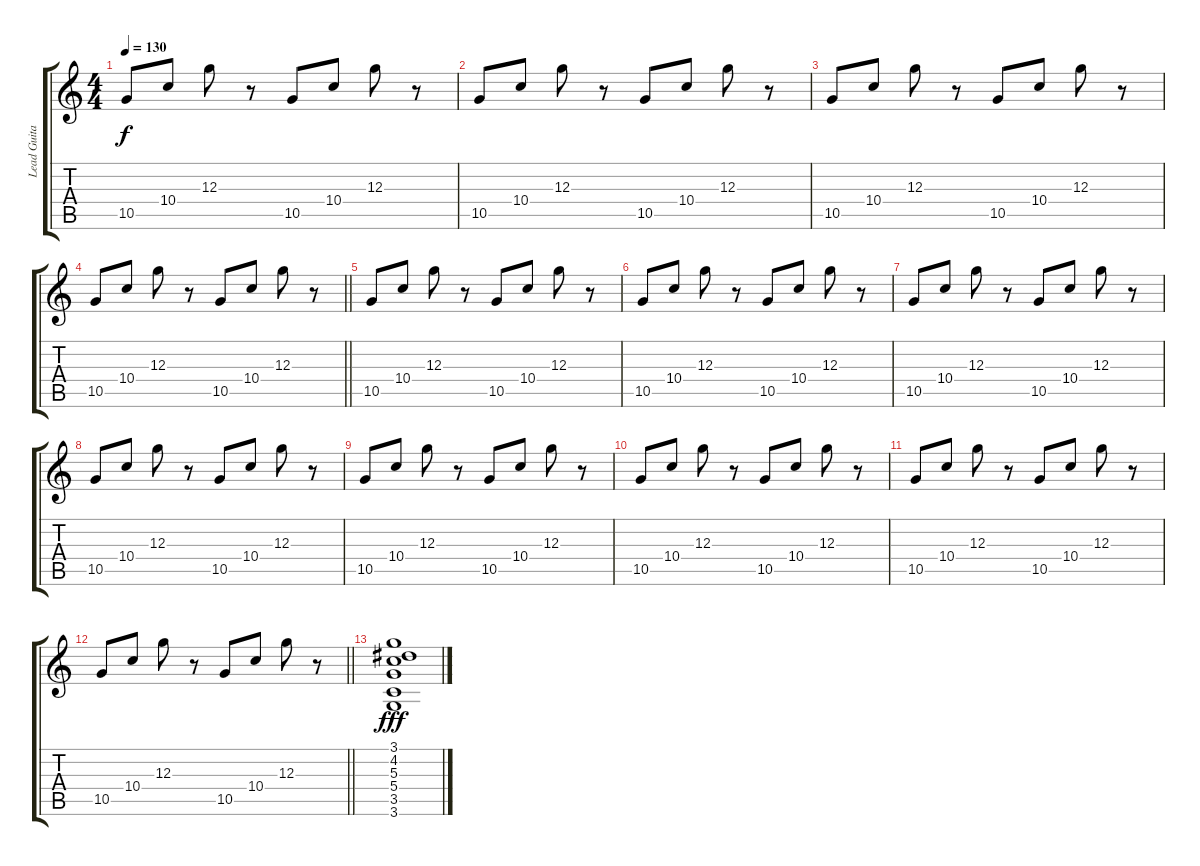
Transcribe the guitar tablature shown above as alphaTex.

\track ("Lead Guitar " "Lead Guita") {instrument electricguitarclean}
\staff {score tabs}
\tuning (E4 B3 G3 D3 A2 E2) {hide}
\ts (4 4)
\tempo 130
\clef g2
\ks c
10.5.8{dy f} 10.4.8 12.3.8 r.8 10.5.8 10.4.8 12.3.8 r.8 |
10.5.8 10.4.8 12.3.8 r.8 10.5.8 10.4.8 12.3.8 r.8 |
10.5.8 10.4.8 12.3.8 r.8 10.5.8 10.4.8 12.3.8 r.8 |
\barLineRight lightlight
10.5.8 10.4.8 12.3.8 r.8 10.5.8 10.4.8 12.3.8 r.8 |
10.5.8 10.4.8 12.3.8 r.8 10.5.8 10.4.8 12.3.8 r.8 |
10.5.8 10.4.8 12.3.8 r.8 10.5.8 10.4.8 12.3.8 r.8 |
10.5.8 10.4.8 12.3.8 r.8 10.5.8 10.4.8 12.3.8 r.8 |
10.5.8 10.4.8 12.3.8 r.8 10.5.8 10.4.8 12.3.8 r.8 |
10.5.8 10.4.8 12.3.8 r.8 10.5.8 10.4.8 12.3.8 r.8 |
10.5.8 10.4.8 12.3.8 r.8 10.5.8 10.4.8 12.3.8 r.8 |
10.5.8 10.4.8 12.3.8 r.8 10.5.8 10.4.8 12.3.8 r.8 |
\barLineRight lightlight
10.5.8 10.4.8 12.3.8 r.8 10.5.8 10.4.8 12.3.8 r.8 |
(3.1 4.2 5.3 5.4 3.5 3.6).1{dy fff}
